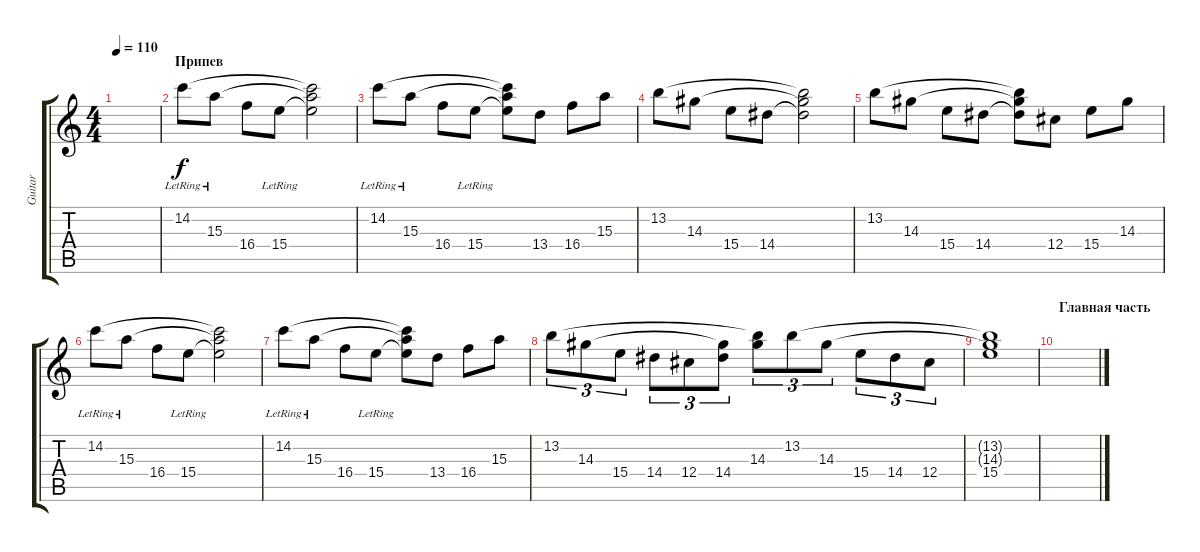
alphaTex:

\track ("Guitar" "Guitar") {instrument acousticguitarnylon}
\staff {score tabs}
\tuning (Eb4 Bb3 Gb3 Db3 Ab2 Eb2) {hide}
\ts (4 4)
\tempo 110
\clef g2
\ks c
|
\section ("" "Припев")
14.2{lr}.8 15.3{lr}.8 16.4.8 15.4{lr}.8 (14.2{t} 15.3{t} 15.4{t}).2 |
14.2{lr}.8 15.3{lr}.8 16.4.8 15.4{lr}.8 (14.2{t} 15.3{t} 15.4{t}).8 13.4.8 16.4.8 15.3.8 |
13.2.8 14.3.8 15.4.8 14.4.8 (13.2{t} 14.3{t} 14.4{t}).2 |
13.2.8 14.3.8 15.4.8 14.4.8 (13.2{t} 14.3{t} 14.4{t}).8 12.4.8 15.4.8 14.3.8 |
14.2{lr}.8 15.3{lr}.8 16.4.8 15.4{lr}.8 (14.2{t} 15.3{t} 15.4{t}).2 |
14.2{lr}.8 15.3{lr}.8 16.4.8 15.4{lr}.8 (14.2{t} 15.3{t} 15.4{t}).8 13.4.8 16.4.8 15.3.8 |
13.2.8{tu (3 2)} 14.3.8{tu (3 2)} 15.4.8{tu (3 2)} 14.4.8{tu (3 2)} 12.4.8{tu (3 2)} (14.3{t} 14.4).8{tu (3 2)} (13.2{t} 14.3).8{tu (3 2)} 13.2.8{tu (3 2)} 14.3.8{tu (3 2)} 15.4.8{tu (3 2)} 14.4.8{tu (3 2)} 12.4.8{tu (3 2)} |
(13.2{t} 14.3{t} 15.4).1 |
\section ("" "Главная часть")
